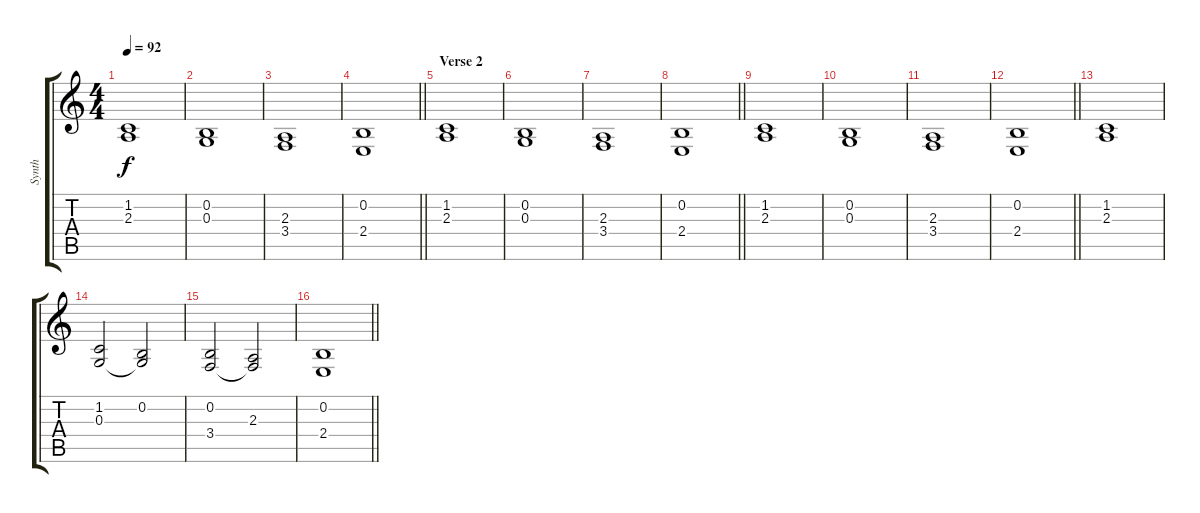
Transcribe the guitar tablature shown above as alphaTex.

\track ("Synth" "Synth") {instrument pad8sweep}
\staff {score tabs}
\tuning (E4 B3 G3 D3 A2 E2) {hide}
\ts (4 4)
\tempo 92
\clef g2
\ks c
(1.2 2.3).1{dy f} |
(0.2 0.3).1 |
(2.3 3.4).1 |
\barLineRight lightlight
(0.2 2.4).1 |
\section ("" "Verse 2")
(1.2 2.3).1 |
(0.2 0.3).1 |
(2.3 3.4).1 |
\barLineRight lightlight
(0.2 2.4).1 |
(1.2 2.3).1 |
(0.2 0.3).1 |
(2.3 3.4).1 |
\barLineRight lightlight
(0.2 2.4).1 |
(1.2 2.3).1 |
(1.2 0.3).2 (0.2 0.3{t}).2 |
(0.2 3.4).2 (2.3 3.4{t}).2 |
\barLineRight lightlight
(0.2 2.4).1
